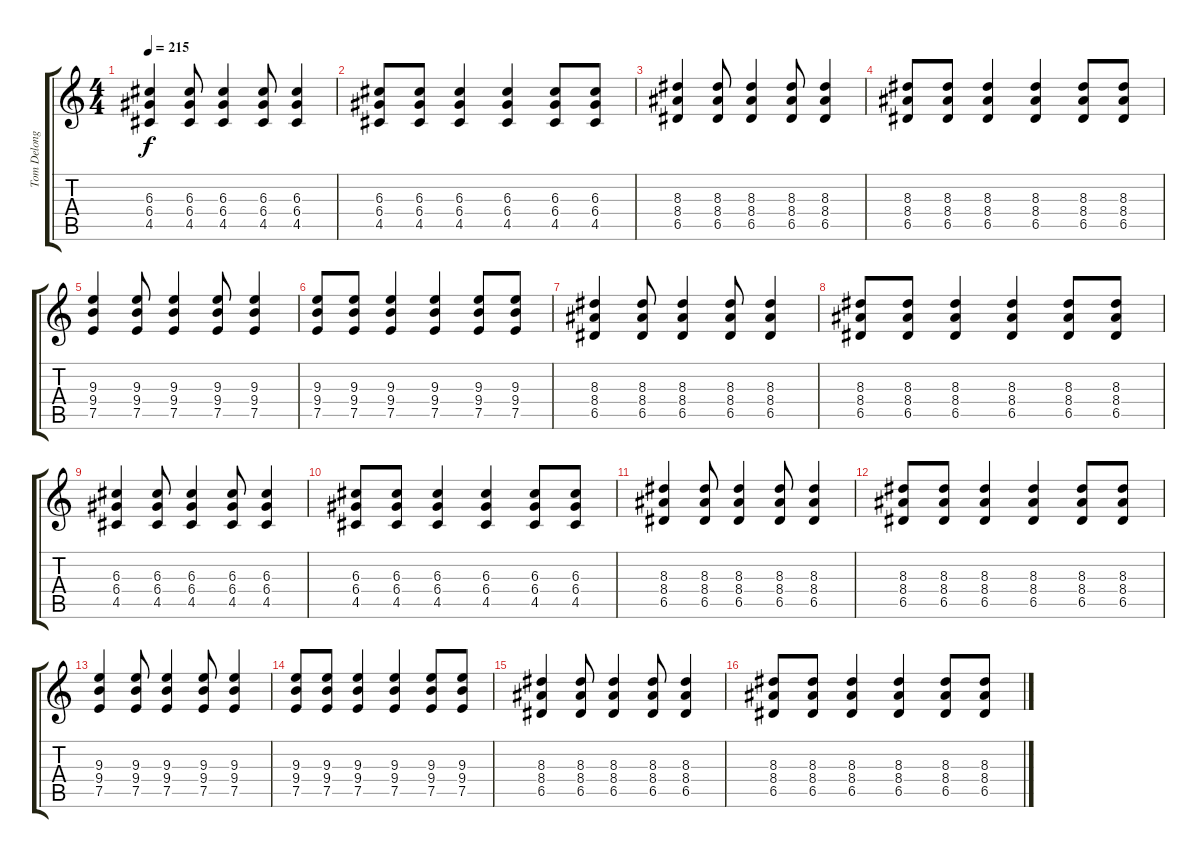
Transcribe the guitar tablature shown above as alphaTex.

\track ("Tom Delonge (Guitar)" "Tom Delong") {instrument overdrivenguitar}
\staff {score tabs}
\tuning (E4 B3 G3 D3 A2 E2) {hide}
\ts (4 4)
\tempo 215
\clef g2
\ks c
(6.3 6.4 4.5).4{dy f} (6.3 6.4 4.5).8 (6.3 6.4 4.5).4 (6.3 6.4 4.5).8 (6.3 6.4 4.5).4 |
(6.3 6.4 4.5).8 (6.3 6.4 4.5).8 (6.3 6.4 4.5).4 (6.3 6.4 4.5).4 (6.3 6.4 4.5).8 (6.3 6.4 4.5).8 |
(8.3 8.4 6.5).4 (8.3 8.4 6.5).8 (8.3 8.4 6.5).4 (8.3 8.4 6.5).8 (8.3 8.4 6.5).4 |
(8.3 8.4 6.5).8 (8.3 8.4 6.5).8 (8.3 8.4 6.5).4 (8.3 8.4 6.5).4 (8.3 8.4 6.5).8 (8.3 8.4 6.5).8 |
(9.3 9.4 7.5).4 (9.3 9.4 7.5).8 (9.3 9.4 7.5).4 (9.3 9.4 7.5).8 (9.3 9.4 7.5).4 |
(9.3 9.4 7.5).8 (9.3 9.4 7.5).8 (9.3 9.4 7.5).4 (9.3 9.4 7.5).4 (9.3 9.4 7.5).8 (9.3 9.4 7.5).8 |
(8.3 8.4 6.5).4 (8.3 8.4 6.5).8 (8.3 8.4 6.5).4 (8.3 8.4 6.5).8 (8.3 8.4 6.5).4 |
(8.3 8.4 6.5).8 (8.3 8.4 6.5).8 (8.3 8.4 6.5).4 (8.3 8.4 6.5).4 (8.3 8.4 6.5).8 (8.3 8.4 6.5).8 |
(6.3 6.4 4.5).4 (6.3 6.4 4.5).8 (6.3 6.4 4.5).4 (6.3 6.4 4.5).8 (6.3 6.4 4.5).4 |
(6.3 6.4 4.5).8 (6.3 6.4 4.5).8 (6.3 6.4 4.5).4 (6.3 6.4 4.5).4 (6.3 6.4 4.5).8 (6.3 6.4 4.5).8 |
(8.3 8.4 6.5).4 (8.3 8.4 6.5).8 (8.3 8.4 6.5).4 (8.3 8.4 6.5).8 (8.3 8.4 6.5).4 |
(8.3 8.4 6.5).8 (8.3 8.4 6.5).8 (8.3 8.4 6.5).4 (8.3 8.4 6.5).4 (8.3 8.4 6.5).8 (8.3 8.4 6.5).8 |
(9.3 9.4 7.5).4 (9.3 9.4 7.5).8 (9.3 9.4 7.5).4 (9.3 9.4 7.5).8 (9.3 9.4 7.5).4 |
(9.3 9.4 7.5).8 (9.3 9.4 7.5).8 (9.3 9.4 7.5).4 (9.3 9.4 7.5).4 (9.3 9.4 7.5).8 (9.3 9.4 7.5).8 |
(8.3 8.4 6.5).4 (8.3 8.4 6.5).8 (8.3 8.4 6.5).4 (8.3 8.4 6.5).8 (8.3 8.4 6.5).4 |
(8.3 8.4 6.5).8 (8.3 8.4 6.5).8 (8.3 8.4 6.5).4 (8.3 8.4 6.5).4 (8.3 8.4 6.5).8 (8.3 8.4 6.5).8
